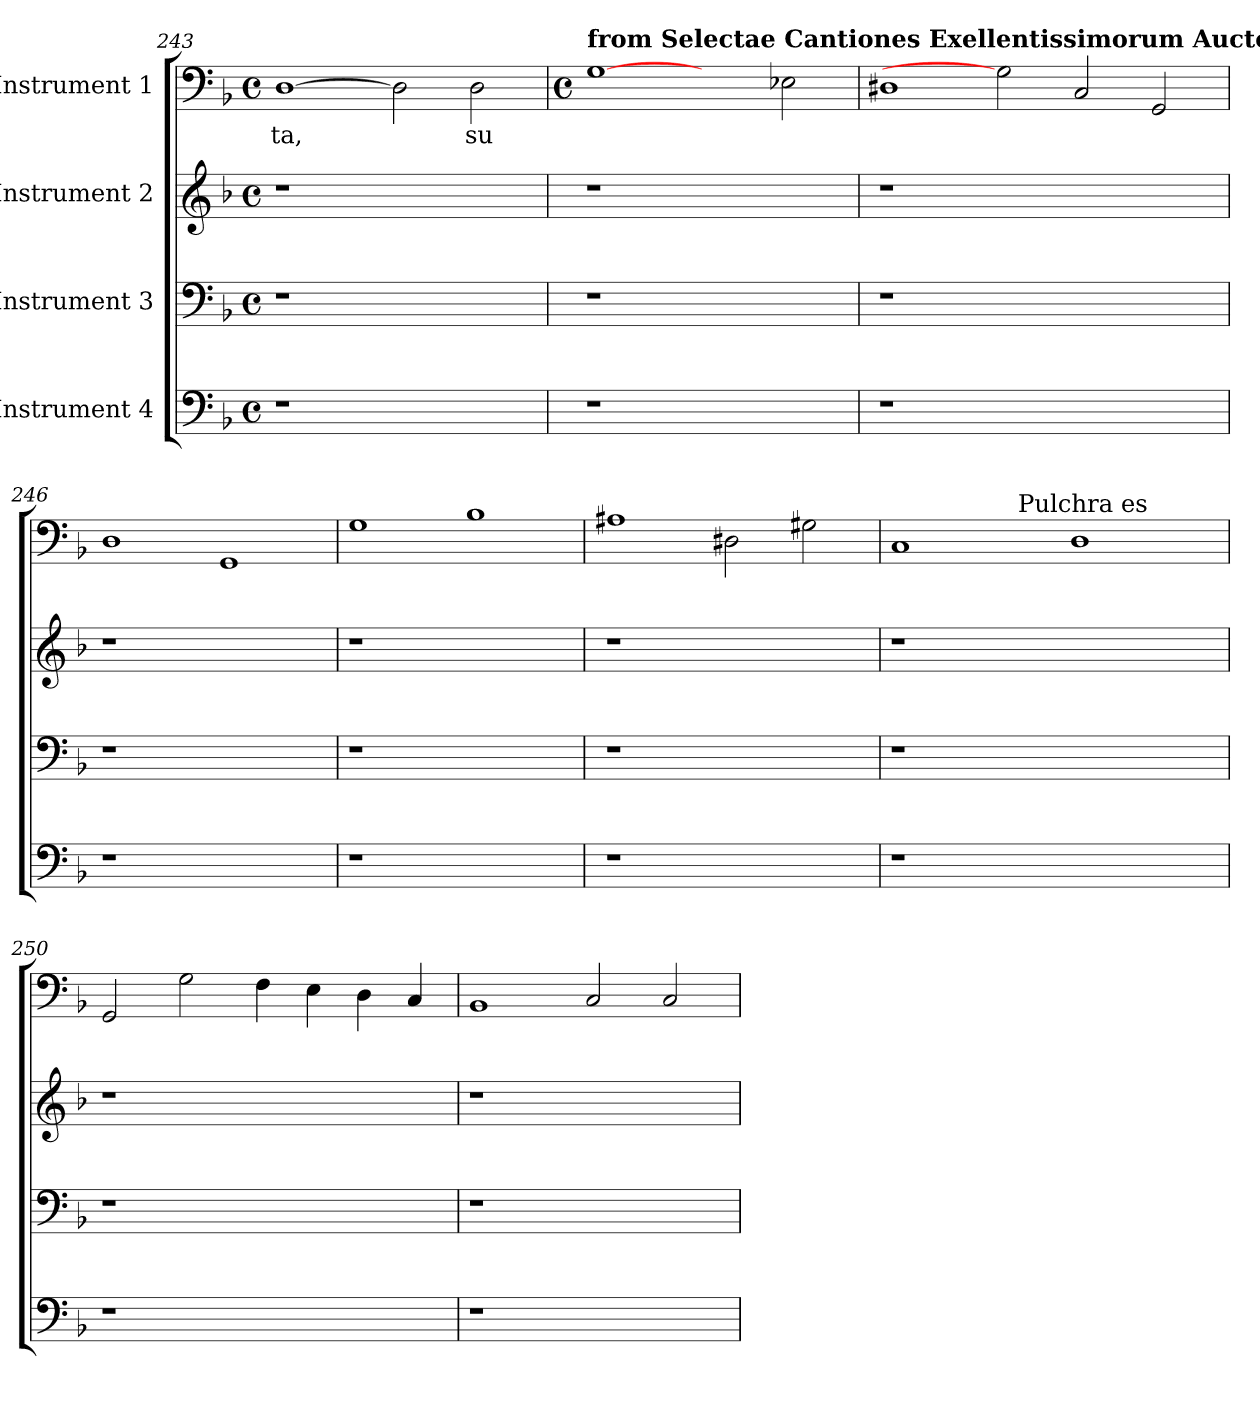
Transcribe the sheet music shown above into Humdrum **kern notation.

**kern	**kern	**kern	**kern	**text
*part4	*part3	*part2	*part1	*part1
*staff4	*staff3	*staff2	*staff1	*staff1
*I"Instrument 4	*I"Instrument 3	*I"Instrument 2	*I"Instrument 1	*
*clefF4	*clefF4	*clefG2	*clefF4	*
*k[b-]	*k[b-]	*k[b-]	*k[b-]	*
*F:	*F:	*F:	*F:	*
*M4/4	*M4/4	*M4/4	*M4/4	*
*met(c)	*met(c)	*met(c)	*met(c)	*
=243	=243	=243	=243	=243
!	!	!	!	!LO:LY:b:cj
1r	1r	1r	[>1D	ta,
1ryy	1ryy	1ryy	2D\]	.
!	!	!	!	!LO:LY:b:cj
.	.	.	2D\	su
!!LO:PB:g=z
=244	=244	=244	=244	=244
*	*	*	*M4/4	*
*	*	*	*met(c)	*
!	!	!	!LO:TX:a:B:t=from Selectae Cantiones Exellentissimorum Auctorum. Romae 1616	!
1r	1r	1r	[1G	.
1ryy	1ryy	1ryy	2ryy	.
.	.	.	2E-X>\	.
=245	=245	=245	=245	=245
1r	1r	1r	1D#	.
1.ryy	1.ryy	1.ryy	2G]	.
.	.	.	2C/	.
.	.	.	2GG/	.
=246	=246	=246	=246	=246
1r	1r	1r	1D>	.
1ryy	1ryy	1ryy	1GG	.
=247	=247	=247	=247	=247
1r	1r	1r	1G	.
1ryy	1ryy	1ryy	1B-	.
=248	=248	=248	=248	=248
1r	1r	1r	1A#	.
1ryy	1ryy	1ryy	2D#\	.
.	.	.	2G#\	.
!!LO:LB:g=z
=249	=249	=249	=249	=249
*	*	*	*^	*
1r	1r	1r	1C	2ryy	.
.	.	.	.	8...ryy	.
!	!	!	!	!LO:TX:a:t=Pulchra es	!
.	.	.	.	1ryy	.
1ryy	1ryy	1ryy	1D>	.	.
.	.	.	.	4ryy	.
.	.	.	.	64ryy	.
*	*	*	*v	*v	*
=250	=250	=250	=250	=250
1r	1r	1r	2GG/	.
.	.	.	2G\	.
1ryy	1ryy	1ryy	4F\	.
.	.	.	4E\	.
.	.	.	4D\	.
.	.	.	4C/	.
=251	=251	=251	=251	=251
1r	1r	1r	1BB-	.
1ryy	1ryy	1ryy	2C/	.
.	.	.	2C>/	.
=	=	=	=	=
*-	*-	*-	*-	*-
